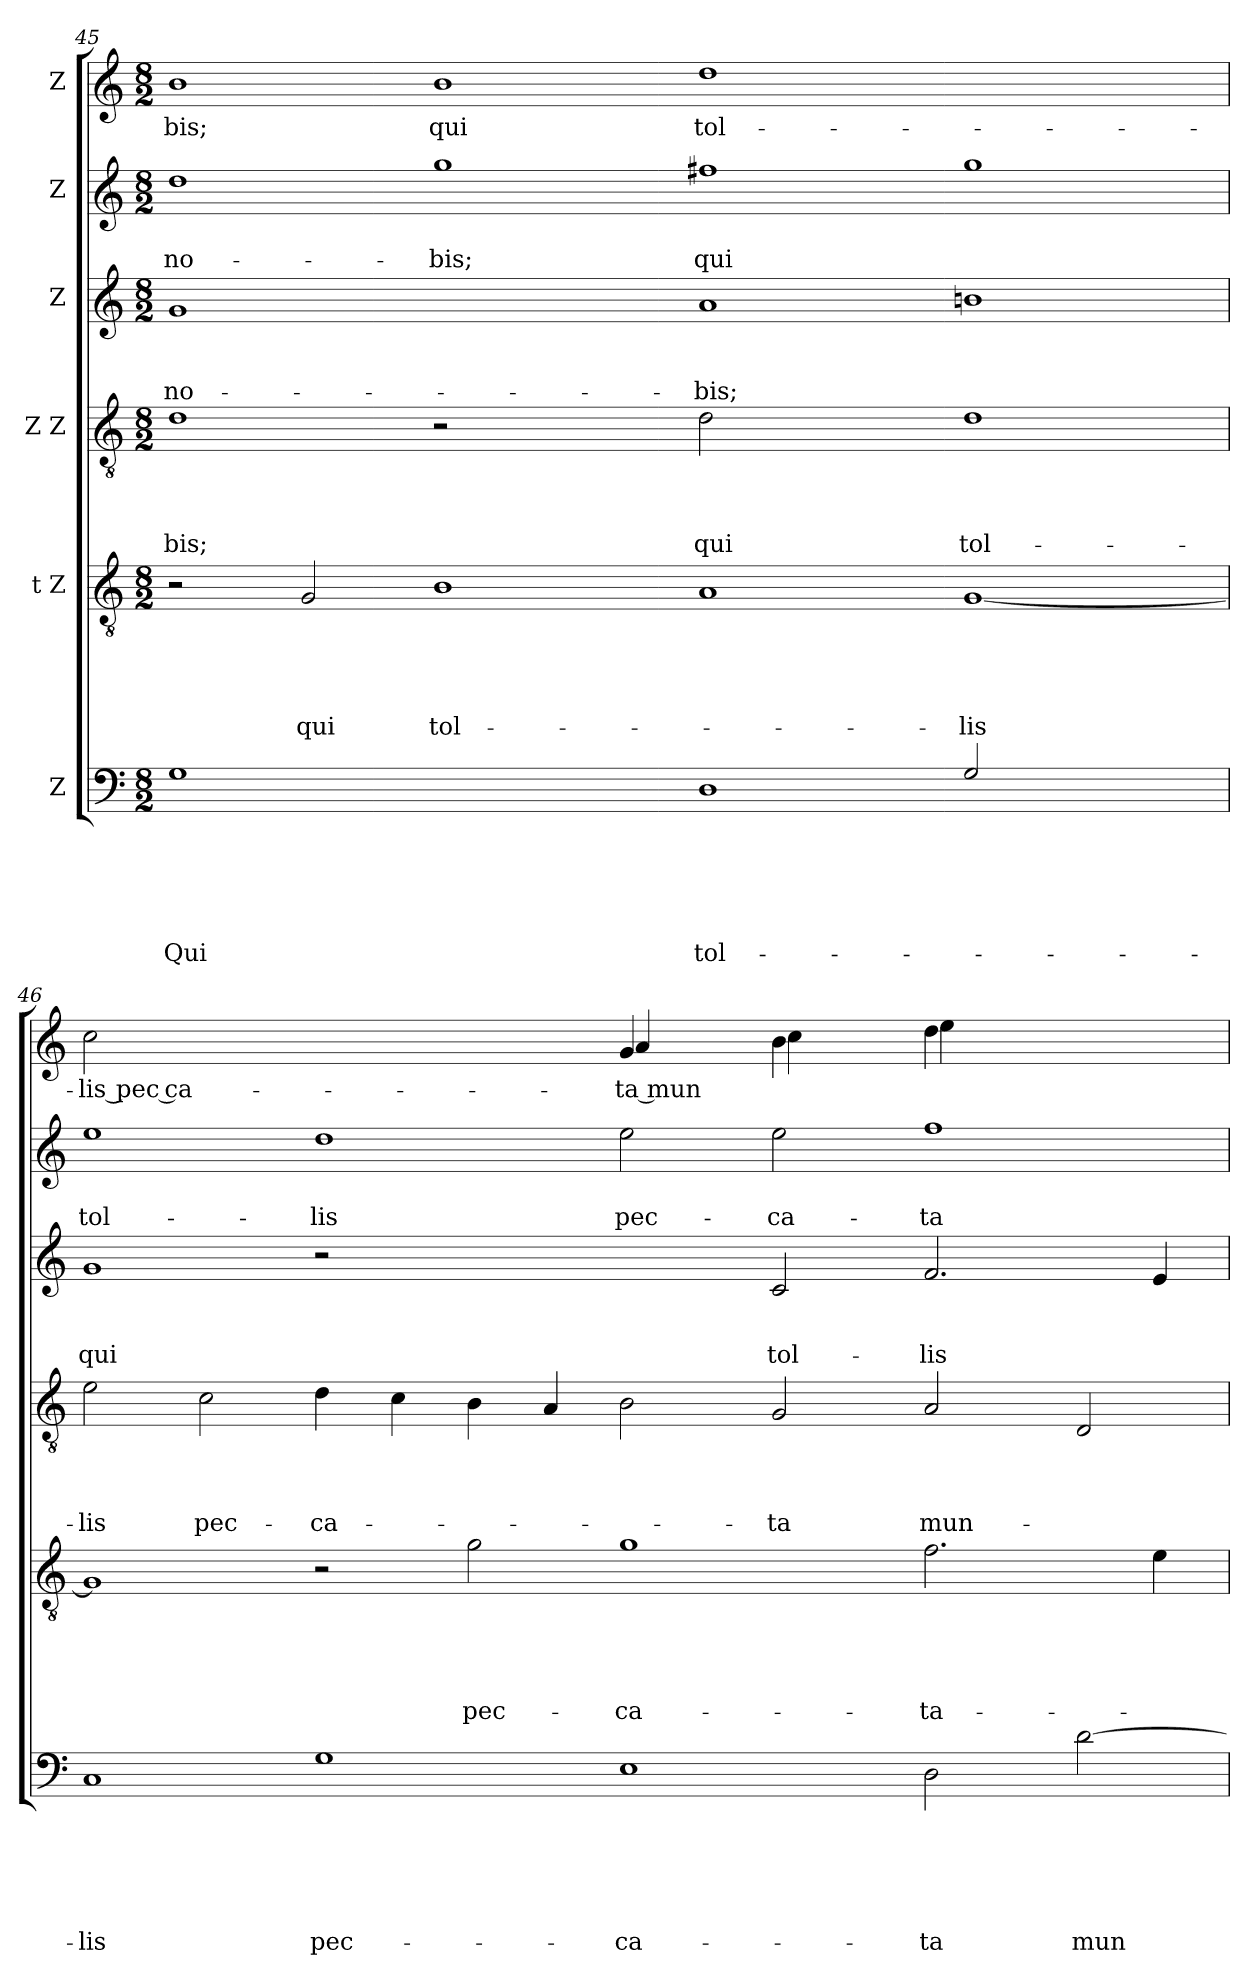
**kern	**text	**text	**text	**text	**text	**text	**kern	**text	**text	**text	**text	**text	**kern	**text	**text	**text	**text	**kern	**text	**text	**text	**kern	**text	**text	**kern	**text
*part6	*part6	*part6	*part6	*part6	*part6	*part6	*part5	*part5	*part5	*part5	*part5	*part5	*part4	*part4	*part4	*part4	*part4	*part3	*part3	*part3	*part3	*part2	*part2	*part2	*part1	*part1
*staff6	*staff6	*staff6	*staff6	*staff6	*staff6	*staff6	*staff5	*staff5	*staff5	*staff5	*staff5	*staff5	*staff4	*staff4	*staff4	*staff4	*staff4	*staff3	*staff3	*staff3	*staff3	*staff2	*staff2	*staff2	*staff1	*staff1
*I"Z	*	*	*	*	*	*	*I"t Z	*	*	*	*	*	*I"Z Z	*	*	*	*	*I"Z	*	*	*	*I"Z	*	*	*I"Z	*
*clefF4	*	*	*	*	*	*	*clefGv2	*	*	*	*	*	*clefGv2	*	*	*	*	*clefG2	*	*	*	*clefG2	*	*	*clefG2	*
*k[]	*	*	*	*	*	*	*k[]	*	*	*	*	*	*k[]	*	*	*	*	*k[]	*	*	*	*k[]	*	*	*k[]	*
*C:	*	*	*	*	*	*	*C:	*	*	*	*	*	*C:	*	*	*	*	*C:	*	*	*	*C:	*	*	*C:	*
*M8/2	*	*	*	*	*	*	*M8/2	*	*	*	*	*	*M8/2	*	*	*	*	*M8/2	*	*	*	*M8/2	*	*	*M8/2	*
=45	=45	=45	=45	=45	=45	=45	=45	=45	=45	=45	=45	=45	=45	=45	=45	=45	=45	=45	=45	=45	=45	=45	=45	=45	=45	=45
!	!	!	!	!	!	!LO:LY:b	!	!	!	!	!	!	!	!	!	!	!LO:LY:b	!	!	!	!LO:LY:b	!	!	!LO:LY:b	!	!LO:LY:b
1G	.	.	.	.	.	Qui	2r	.	.	.	.	.	1d	.	.	.	-bis;	1g	.	.	no-	1dd	.	no-	1b	-bis;
!	!	!	!	!	!	!	!	!	!	!	!	!LO:LY:b	!	!	!	!	!	!	!	!	!	!	!	!	!	!
.	.	.	.	.	.	.	2G/	.	.	.	.	qui	.	.	.	.	.	.	.	.	.	.	.	.	.	.
!	!	!	!	!	!	!	!	!	!	!	!	!LO:LY:b	!	!	!	!	!	!	!	!	!	!	!	!LO:LY:b	!	!LO:LY:b
1ryy	.	.	.	.	.	.	1B	.	.	.	.	tol-	2r	.	.	.	.	1ryy	.	.	.	1gg	.	-bis;	1b	qui
.	.	.	.	.	.	.	.	.	.	.	.	.	2ryy	.	.	.	.	.	.	.	.	.	.	.	.	.
!	!	!	!	!	!	!LO:LY:b	!	!	!	!	!	!	!	!	!	!	!LO:LY:b	!	!	!	!LO:LY:b	!	!	!LO:LY:b	!	!LO:LY:b
1D	.	.	.	.	.	tol-	1A	.	.	.	.	.	2d\	.	.	.	qui	1a	.	.	-bis;	1ff#X	.	qui	1dd	tol-
.	.	.	.	.	.	.	.	.	.	.	.	.	2ryy	.	.	.	.	.	.	.	.	.	.	.	.	.
!	!	!	!	!	!	!	!	!	!	!	!	!LO:LY:b	!	!	!	!	!LO:LY:b	!	!	!	!	!	!	!	!	!
2G/	.	.	.	.	.	.	[<1G	.	.	.	.	-lis	1d	.	.	.	tol-	1bn	.	.	.	1gg	.	.	1ryy	.
2ryy	.	.	.	.	.	.	.	.	.	.	.	.	.	.	.	.	.	.	.	.	.	.	.	.	.	.
=46	=46	=46	=46	=46	=46	=46	=46	=46	=46	=46	=46	=46	=46	=46	=46	=46	=46	=46	=46	=46	=46	=46	=46	=46	=46	=46
!	!	!	!	!	!	!LO:LY:b	!	!	!	!	!	!	!	!	!	!	!LO:LY:b	!	!	!	!LO:LY:b:rj	!	!	!LO:LY:b	!	!LO:LY:b
*	*	*	*	*	*	*	*	*	*	*	*	*	*	*	*	*	*	*	*	*	*	*	*	*	*^	*
*	*	*	*	*	*	*	*	*	*	*	*	*	*	*	*	*	*	*	*	*	*	*	*	*	*	*^	*
*	*	*	*	*	*	*	*	*	*	*	*	*	*	*	*	*	*	*	*	*	*	*	*	*	*	*	*^	*
1C	.	.	.	.	.	-lis	1G]	.	.	.	.	.	2e\	.	.	.	-lis	1g	.	.	qui	1ee	.	tol-	2cc\	0ryy	0ryy	0.ryy	-lis pec ca-
!	!	!	!	!	!	!	!	!	!	!	!	!	!	!	!	!	!LO:LY:b	!	!	!	!	!	!	!	!	!	!	!	!
.	.	.	.	.	.	.	.	.	.	.	.	.	2c\	.	.	.	pec-	.	.	.	.	.	.	.	1.ryy	.	.	.	.
!	!	!	!	!	!	!LO:LY:b	!	!	!	!	!	!	!	!	!	!	!LO:LY:b	!	!	!	!	!	!	!LO:LY:b	!	!	!	!	!
1G	.	.	.	.	.	pec-	2r	.	.	.	.	.	4d\	.	.	.	-ca-	2r	.	.	.	1dd	.	-lis	.	.	.	.	.
.	.	.	.	.	.	.	.	.	.	.	.	.	4c\	.	.	.	.	.	.	.	.	.	.	.	.	.	.	.	.
!	!	!	!	!	!	!	!	!	!	!	!	!LO:LY:b	!	!	!	!	!	!	!	!	!	!	!	!	!	!	!	!	!
.	.	.	.	.	.	.	2g\	.	.	.	.	pec-	4B\	.	.	.	.	1ryy	.	.	.	.	.	.	.	.	.	.	.
.	.	.	.	.	.	.	.	.	.	.	.	.	4A/	.	.	.	.	.	.	.	.	.	.	.	.	.	.	.	.
!	!	!	!	!	!	!LO:LY:b	!	!	!	!	!	!LO:LY:b	!	!	!	!	!	!	!	!	!	!	!	!LO:LY:b	!	!	!	!	!LO:LY:b:rj
1E	.	.	.	.	.	-ca-	1g	.	.	.	.	-ca-	2B\	.	.	.	.	.	.	.	.	2ee\	.	pec-	4g/	4a/	2ryy	.	-ta mun-
.	.	.	.	.	.	.	.	.	.	.	.	.	.	.	.	.	.	.	.	.	.	.	.	.	2.ryy	4ryy	.	.	.
!	!	!	!	!	!	!	!	!	!	!	!	!	!	!	!	!	!LO:LY:b	!	!	!	!LO:LY:b	!	!	!LO:LY:b	!	!	!	!	!
.	.	.	.	.	.	.	.	.	.	.	.	.	2G/	.	.	.	-ta	2c/	.	.	tol-	2ee\	.	-ca-	.	4b\	4cc\	.	.
.	.	.	.	.	.	.	.	.	.	.	.	.	.	.	.	.	.	.	.	.	.	.	.	.	.	2.ryy	4ryy	.	.
!	!	!	!	!	!	!LO:LY:b	!	!	!	!	!	!LO:LY:b	!	!	!	!	!LO:LY:b	!	!	!	!LO:LY:b	!	!	!LO:LY:b	!	!	!	!	!
2D\	.	.	.	.	.	-ta	2.f\	.	.	.	.	-ta-	2A/	.	.	.	mun-	2.f/	.	.	-lis	1ff	.	-ta	1ryy	.	4dd\	4ee\	.
.	.	.	.	.	.	.	.	.	.	.	.	.	.	.	.	.	.	.	.	.	.	.	.	.	.	.	2.ryy	2.ryy	.
!	!	!	!	!	!	!LO:LY:b	!	!	!	!	!	!	!	!	!	!	!	!	!	!	!	!	!	!	!	!	!	!	!
[>2d\	.	.	.	.	.	mun-	.	.	.	.	.	.	2D/	.	.	.	.	.	.	.	.	.	.	.	.	2ryy	.	.	.
.	.	.	.	.	.	.	4e\	.	.	.	.	.	.	.	.	.	.	4e/	.	.	.	.	.	.	.	.	.	.	.
*	*	*	*	*	*	*	*	*	*	*	*	*	*	*	*	*	*	*	*	*	*	*	*	*	*v	*v	*v	*v	*
=	=	=	=	=	=	=	=	=	=	=	=	=	=	=	=	=	=	=	=	=	=	=	=	=	=	=
*-	*-	*-	*-	*-	*-	*-	*-	*-	*-	*-	*-	*-	*-	*-	*-	*-	*-	*-	*-	*-	*-	*-	*-	*-	*-	*-
